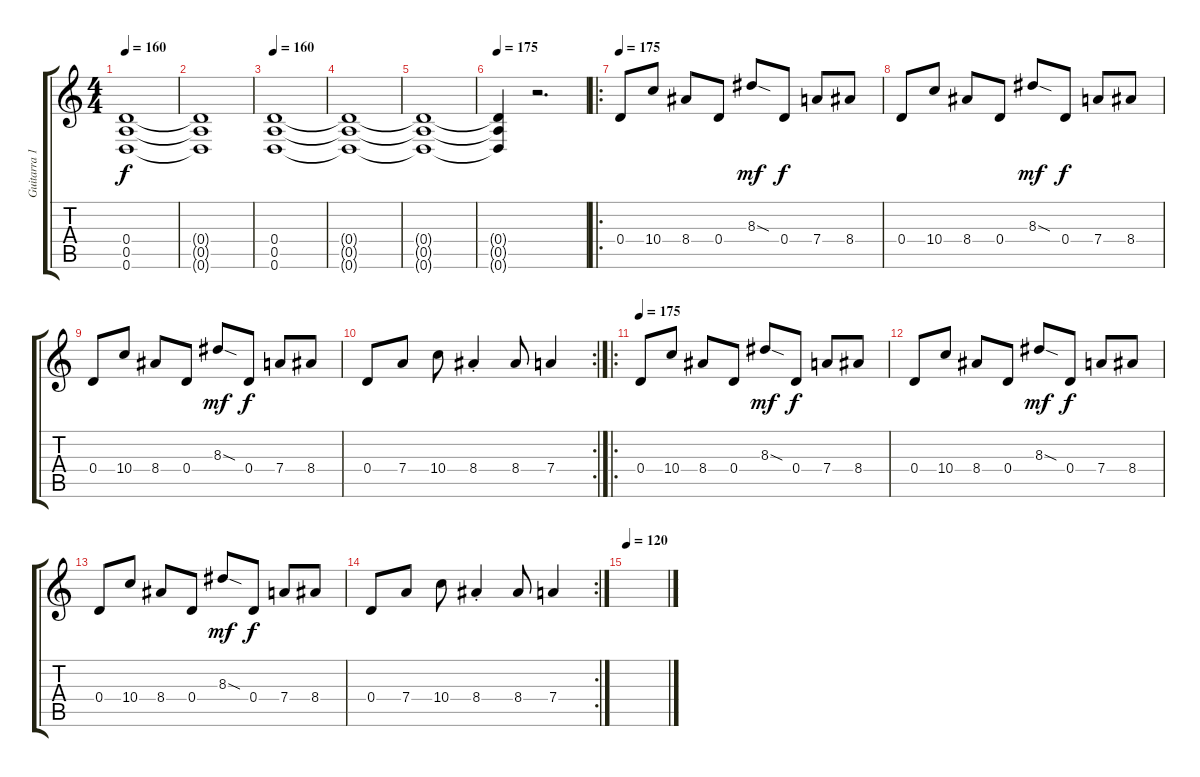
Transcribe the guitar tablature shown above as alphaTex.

\track ("Guitarra 1" "Guitarra 1") {instrument distortionguitar}
\staff {score tabs}
\tuning (E4 B3 G3 D3 A2 D2) {hide}
\ts (4 4)
\tempo 160
\clef g2
\ks c
(0.4{t} 0.5{t} 0.6{t}).1{dy f volume 0} |
(0.4{t} 0.5{t} 0.6{t}).1 |
\tempo 160
(0.4 0.5 0.6).1{volume 10} |
(0.4{t} 0.5{t} 0.6{t}).1 |
(0.4{t} 0.5{t} 0.6{t}).1{volume 0} |
\tempo 175
(0.4{t} 0.5{t} 0.6{t}).4 r.2{d} |
\ro
\tempo 175
0.4.8{volume 11} 10.4.8 8.4.8 0.4.8 8.3{sod}.8{dy mf} 0.4.8{dy f} 7.4.8 8.4.8 |
0.4.8{volume 11} 10.4.8 8.4.8 0.4.8 8.3{sod}.8{dy mf} 0.4.8{dy f} 7.4.8 8.4.8 |
0.4.8{volume 11} 10.4.8 8.4.8 0.4.8 8.3{sod}.8{dy mf} 0.4.8{dy f} 7.4.8 8.4.8 |
\rc 2
0.4.8 7.4.8 10.4.8 8.4{st}.4 8.4.8 7.4.4 |
\ro
\tempo 175
0.4.8{volume 11} 10.4.8 8.4.8 0.4.8 8.3{sod}.8{dy mf} 0.4.8{dy f} 7.4.8 8.4.8 |
0.4.8{volume 11} 10.4.8 8.4.8 0.4.8 8.3{sod}.8{dy mf} 0.4.8{dy f} 7.4.8 8.4.8 |
0.4.8{volume 11} 10.4.8 8.4.8 0.4.8 8.3{sod}.8{dy mf} 0.4.8{dy f} 7.4.8 8.4.8 |
\rc 2
0.4.8 7.4.8 10.4.8 8.4{st}.4 8.4.8 7.4.4 |
\tempo 120
